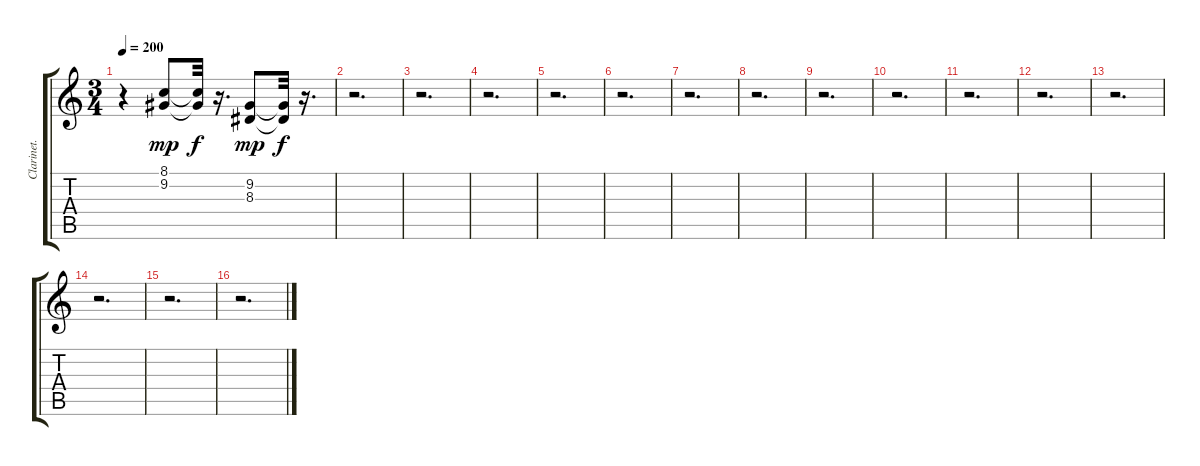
\track ("Clarinet." "Clarinet.") {instrument clarinet}
\staff {score tabs}
\tuning (E4 B3 G3 D3 A2 E2) {hide}
\ts (3 4)
\tempo 200
\clef g2
\ks c
r.4{dy f} (8.1 9.2).8{dy mp} (8.1{t} 9.2{t}).32{dy f} r.16{d} (9.2 8.3).8{dy mp} (9.2{t} 8.3{t}).32{dy f} r.16{d} |
r.2{d} |
r.2{d} |
r.2{d} |
r.2{d} |
r.2{d} |
r.2{d} |
r.2{d} |
r.2{d} |
r.2{d} |
r.2{d} |
r.2{d} |
r.2{d} |
r.2{d} |
r.2{d} |
r.2{d}
